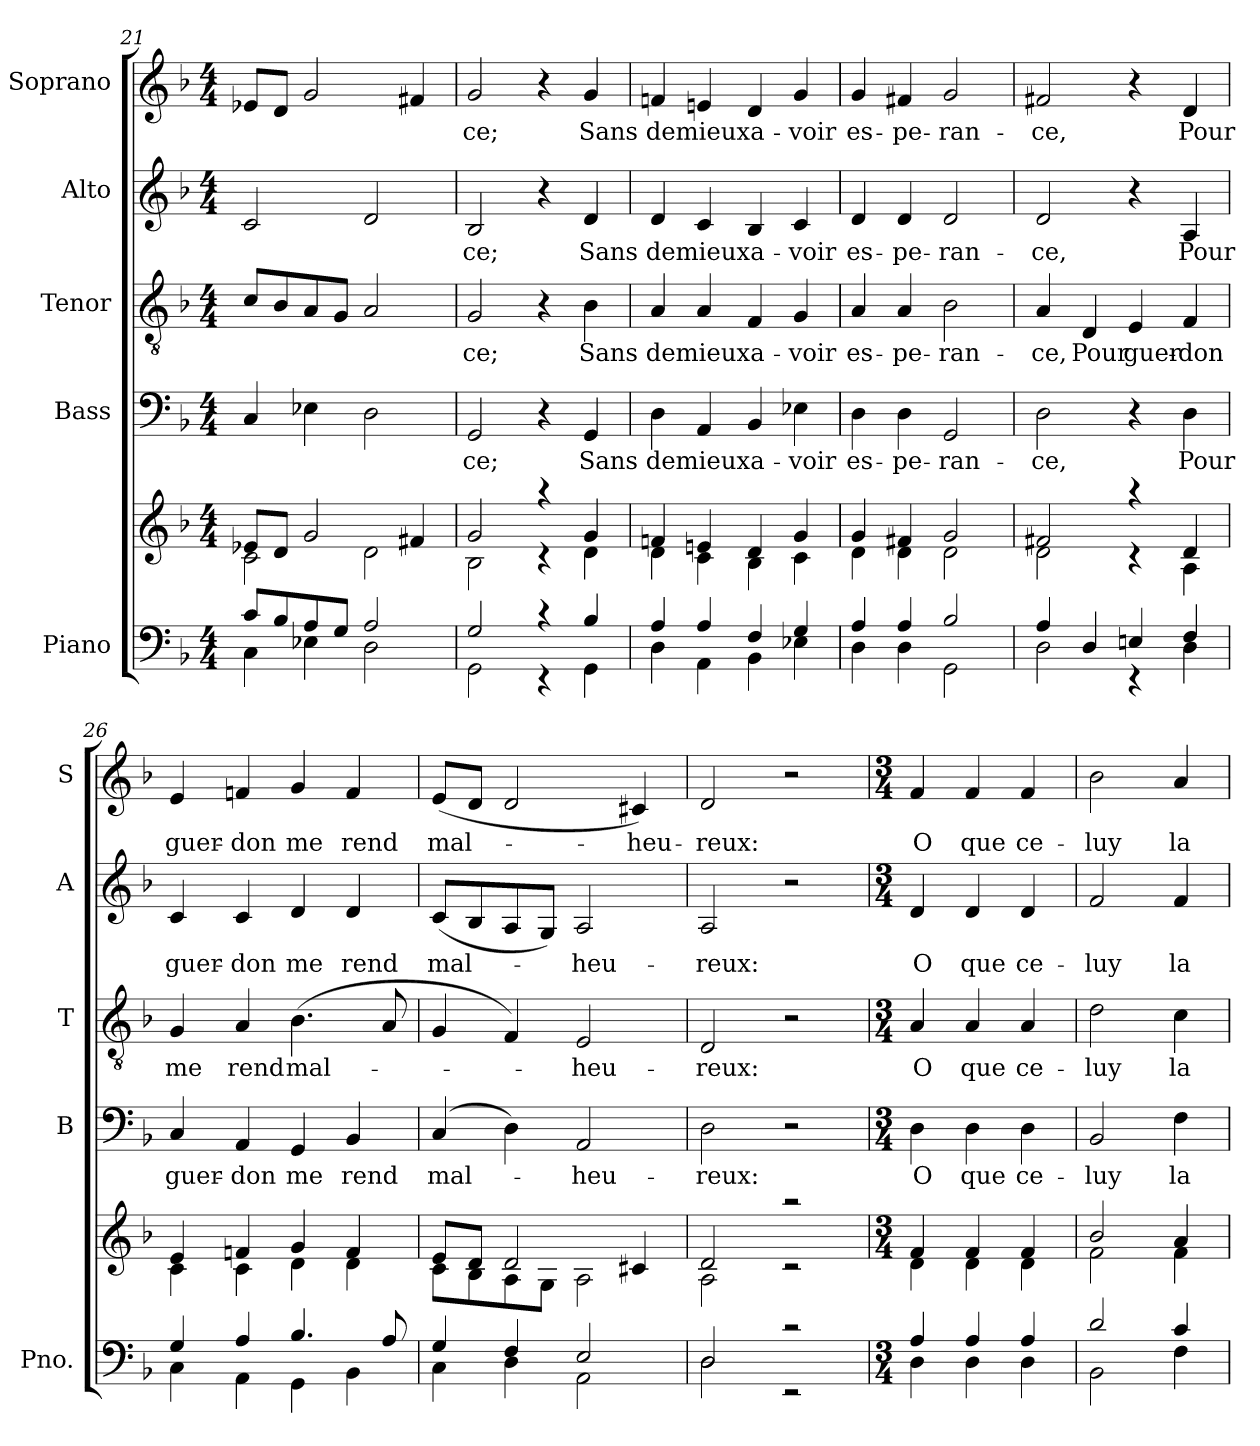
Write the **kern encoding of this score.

**kern	**kern	**kern	**text	**kern	**text	**kern	**text	**kern	**text
*part5	*part5	*part4	*part4	*part3	*part3	*part2	*part2	*part1	*part1
*staff6	*staff5	*staff4	*staff4	*staff3	*staff3	*staff2	*staff2	*staff1	*staff1
*I"Piano	*	*I"Bass	*	*I"Tenor	*	*I"Alto	*	*I"Soprano	*
*I'Pno.	*	*I'B	*	*I'T	*	*I'A	*	*I'S	*
*clefF4	*clefG2	*clefF4	*	*clefGv2	*	*clefG2	*	*clefG2	*
*k[b-]	*k[b-]	*k[b-]	*	*k[b-]	*	*k[b-]	*	*k[b-]	*
*F:	*F:	*F:	*	*F:	*	*F:	*	*F:	*
*M4/4	*M4/4	*M4/4	*	*M4/4	*	*M4/4	*	*M4/4	*
=21	=21	=21	=21	=21	=21	=21	=21	=21	=21
*^	*^	*	*	*	*	*	*	*	*
4C\	8c/L	8e-X/L	2c\	4C/	.	8c/L	.	2c/	.	8e-X/L	.
.	8B-/	8d/J	.	.	.	8B-/	.	.	.	8d/J	.
4E-X\	8A/	2g/	.	4E-X\	.	8A/	.	.	.	2g/	.
.	8G/J	.	.	.	.	8G/J	.	.	.	.	.
2D\	2A/	.	2d\	2D\	.	2A/	.	2d/	.	.	.
.	.	4f#X/	.	.	.	.	.	.	.	4f#X/	.
=22	=22	=22	=22	=22	=22	=22	=22	=22	=22	=22	=22
!	!	!	!	!	!LO:LY:b	!	!LO:LY:b	!	!LO:LY:b	!	!LO:LY:b
2GG\	2G/	2B-\	2g/	2GG/	-ce;	2G/	-ce;	2B-/	-ce;	2g/	-ce;
4rc	4rEE	4raa	4rc	4r	.	4r	.	4r	.	4r	.
!	!	!	!	!	!LO:LY:b	!	!LO:LY:b	!	!LO:LY:b	!	!LO:LY:b
4GG\	4B-/	4d\	4g/	4GG/	Sans	4B-\	Sans	4d/	Sans	4g/	Sans
=23	=23	=23	=23	=23	=23	=23	=23	=23	=23	=23	=23
!	!	!	!	!	!LO:LY:b	!	!LO:LY:b	!	!LO:LY:b	!	!LO:LY:b
4D\	4A/	4fni/	4d\	4D\	de	4A/	de	4d/	de	4fni/	de
!	!	!	!	!	!LO:LY:b	!	!LO:LY:b	!	!LO:LY:b	!	!LO:LY:b
4AA\	4A/	4eni/	4c\	4AA/	mieux	4A/	mieux	4c/	mieux	4eni/	mieux
!	!	!	!	!	!LO:LY:b	!	!LO:LY:b	!	!LO:LY:b	!	!LO:LY:b
4BB-\	4F/	4d/	4B-\	4BB-/	a-	4F/	a-	4B-/	a-	4d/	a-
!	!	!	!	!	!LO:LY:b	!	!LO:LY:b	!	!LO:LY:b	!	!LO:LY:b
4E-X\	4G/	4g/	4c\	4E-X\	-voir	4G/	-voir	4c/	-voir	4g/	-voir
=24	=24	=24	=24	=24	=24	=24	=24	=24	=24	=24	=24
!	!	!	!	!	!LO:LY:b	!	!LO:LY:b	!	!LO:LY:b	!	!LO:LY:b
4A/	4D\	4g/	4d\	4D\	es-	4A/	es-	4d/	es-	4g/	es-
!	!	!	!	!	!LO:LY:b	!	!LO:LY:b	!	!LO:LY:b	!	!LO:LY:b
4A/	4D\	4f#X/	4d\	4D\	-pe-	4A/	-pe-	4d/	-pe-	4f#X/	-pe-
!	!	!	!	!	!LO:LY:b	!	!LO:LY:b	!	!LO:LY:b	!	!LO:LY:b
2B-/	2GG\	2g/	2d\	2GG/	-ran-	2B-\	-ran-	2d/	-ran-	2g/	-ran-
!!LO:PB:g=z
=25	=25	=25	=25	=25	=25	=25	=25	=25	=25	=25	=25
!	!	!	!	!	!LO:LY:b	!	!LO:LY:b	!	!LO:LY:b	!	!LO:LY:b
4A/	2D\	2f#X/	2d\	2D\	-ce,	4A/	-ce,	2d/	-ce,	2f#X/	-ce,
!	!	!	!	!	!	!	!LO:LY:b	!	!	!	!
4D/	.	.	.	.	.	4D/	Pour	.	.	.	.
!	!	!	!	!	!	!	!LO:LY:b	!	!	!	!
4Eni/	4rEE	4raa	4rc	4r	.	4E/	guer-	4r	.	4r	.
!	!	!	!	!	!LO:LY:b	!	!LO:LY:b	!	!LO:LY:b	!	!LO:LY:b
4F/	4D\	4d/	4A\	4D\	Pour	4F/	-don	4A/	Pour	4d/	Pour
=26	=26	=26	=26	=26	=26	=26	=26	=26	=26	=26	=26
!	!	!	!	!	!LO:LY:b	!	!LO:LY:b	!	!LO:LY:b	!	!LO:LY:b
4G/	4C\	4e/	4c\	4C/	guer-	4G/	me	4c/	guer-	4e/	guer-
!	!	!	!	!	!LO:LY:b	!	!LO:LY:b	!	!LO:LY:b	!	!LO:LY:b
4A/	4AA\	4fni/	4c\	4AA/	-don	4A/	rend	4c/	-don	4fni/	-don
!	!	!	!	!	!LO:LY:b	!	!LO:LY:b	!	!LO:LY:b	!	!LO:LY:b
4.B-/	4GG\	4g/	4d\	4GG/	me	(>4.B-\	mal-	4d/	me	4g/	me
!	!	!	!	!	!LO:LY:b	!	!	!	!LO:LY:b	!	!LO:LY:b
.	4BB-\	4f/	4d\	4BB-/	rend	.	.	4d/	rend	4f/	rend
8A/	.	.	.	.	.	8A/	.	.	.	.	.
=27	=27	=27	=27	=27	=27	=27	=27	=27	=27	=27	=27
!	!	!	!	!	!LO:LY:b	!	!	!	!LO:LY:b	!	!LO:LY:b
4G/	4C\	8e/L	8c\L	(>4C/	mal-	4G/	.	(<8c/L	mal-	(<8e/L	mal-
.	.	8d/J	8B-\	.	.	.	.	8B-/	.	8d/J	.
4F/	4D\	2d/	8A\	4D\)	.	4F/)	.	8A/	.	2d/	.
.	.	.	8G\J	.	.	.	.	8G/J)	.	.	.
!	!	!	!	!	!LO:LY:b	!	!LO:LY:b	!	!LO:LY:b	!	!
2E/	2AA\	.	2A\	2AA/	-heu-	2E/	-heu-	2A/	-heu-	.	.
!	!	!	!	!	!	!	!	!	!	!	!LO:LY:b
.	.	4c#X/	.	.	.	.	.	.	.	4c#X/)	-heu-
=28	=28	=28	=28	=28	=28	=28	=28	=28	=28	=28	=28
!	!	!	!	!	!LO:LY:b	!	!LO:LY:b	!	!LO:LY:b	!	!LO:LY:b
2D/	2D\	2d/	2A\	2D\	-reux:	2D/	-reux:	2A/	-reux:	2d/	-reux:
2rc	2rEE	2raa	2rc	2r	.	2r	.	2r	.	2r	.
=29	=29	=29	=29	=29	=29	=29	=29	=29	=29	=29	=29
*M3/4	*	*M3/4	*	*M3/4	*	*M3/4	*	*M3/4	*	*M3/4	*
!	!	!	!	!	!LO:LY:b	!	!LO:LY:b	!	!LO:LY:b	!	!LO:LY:b
4A/	4D\	4f/	4d\	4D\	O	4A/	O	4d/	O	4f/	O
!	!	!	!	!	!LO:LY:b	!	!LO:LY:b	!	!LO:LY:b	!	!LO:LY:b
4A/	4D\	4f/	4d\	4D\	que	4A/	que	4d/	que	4f/	que
!	!	!	!	!	!LO:LY:b	!	!LO:LY:b	!	!LO:LY:b	!	!LO:LY:b
4A/	4D\	4f/	4d\	4D\	ce-	4A/	ce-	4d/	ce-	4f/	ce-
=30	=30	=30	=30	=30	=30	=30	=30	=30	=30	=30	=30
!	!	!	!	!	!LO:LY:b	!	!LO:LY:b	!	!LO:LY:b	!	!LO:LY:b
2d/	2BB-\	2b-/	2f\	2BB-/	-luy	2d\	-luy	2f/	-luy	2b-\	-luy
!	!	!	!	!	!LO:LY:b	!	!LO:LY:b	!	!LO:LY:b	!	!LO:LY:b
4c/	4F\	4a/	4f\	4F\	la	4c\	la	4f/	la	4a/	la
*v	*v	*	*	*	*	*	*	*	*	*	*
*	*v	*v	*	*	*	*	*	*	*	*
=	=	=	=	=	=	=	=	=	=
*-	*-	*-	*-	*-	*-	*-	*-	*-	*-
